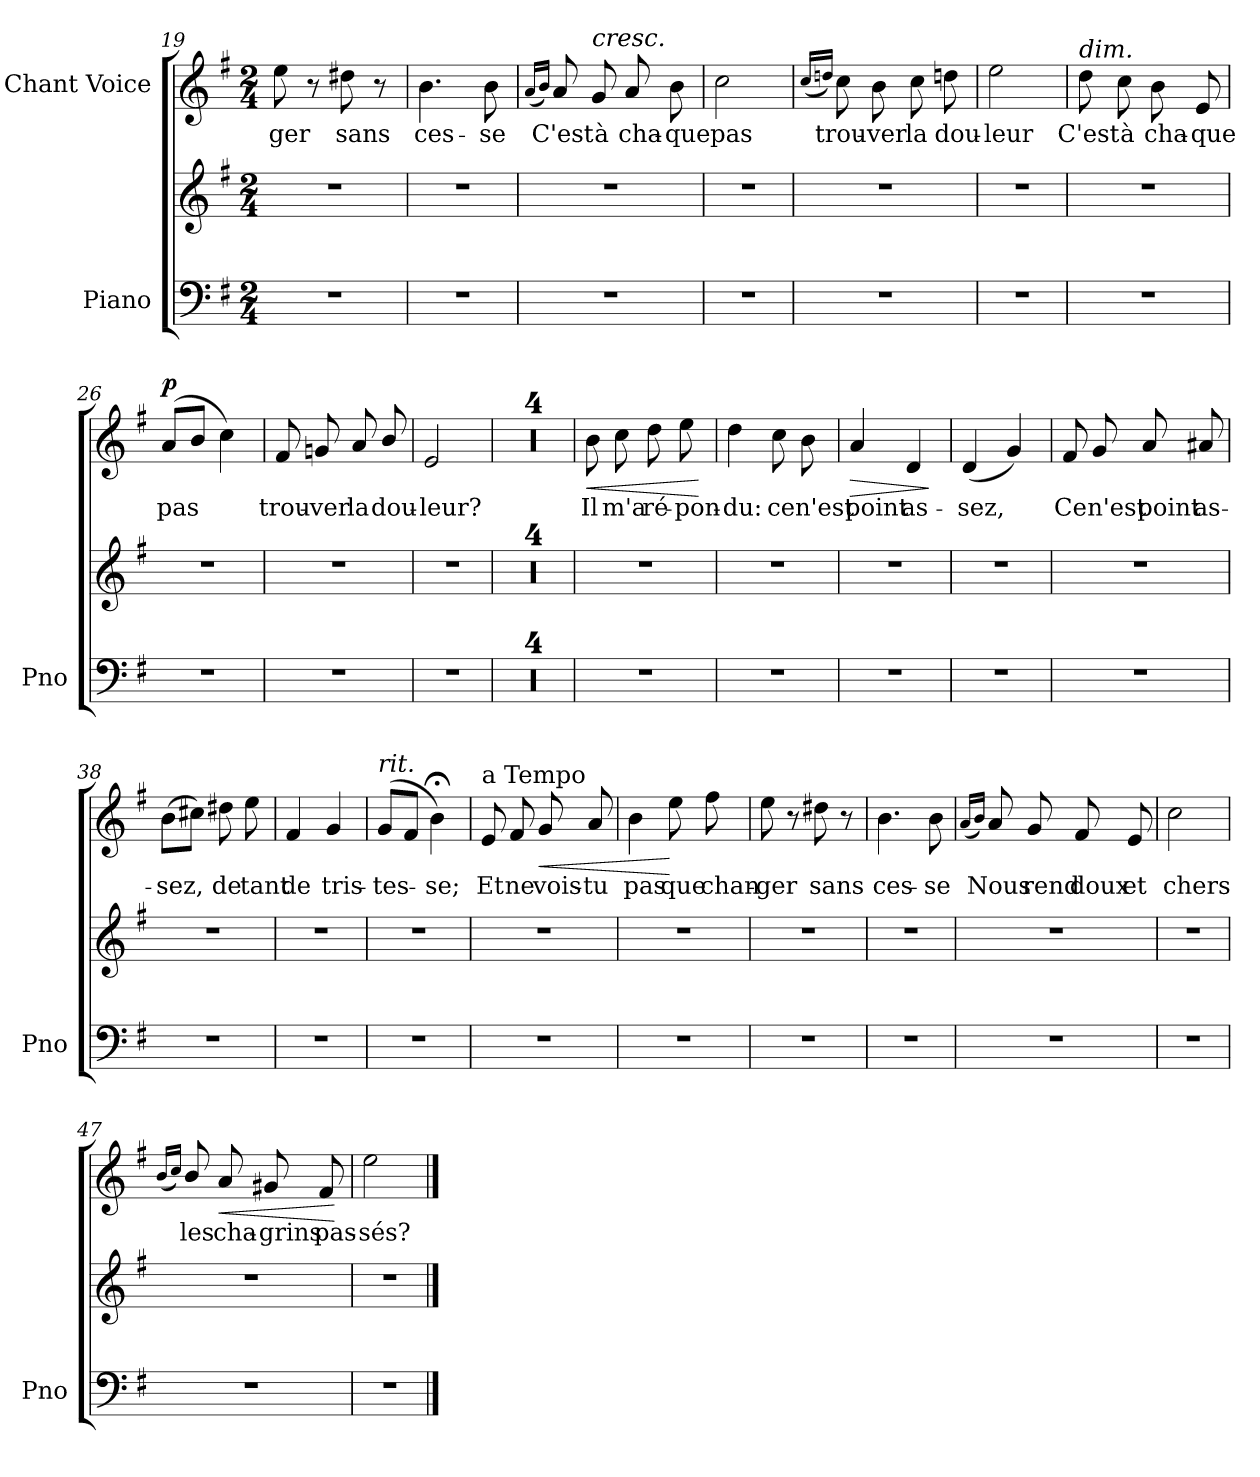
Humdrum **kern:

**kern	**kern	**kern	**text	**dynam
*part2	*part2	*part1	*part1	*part1
*staff3	*staff2	*staff1	*staff1	*staff1
*I"Piano	*	*I"Chant Voice	*	*
*I'Pno	*	*	*	*
*clefF4	*clefG2	*clefG2	*	*
*k[f#]	*k[f#]	*k[f#]	*	*
*M2/4	*M2/4	*M2/4	*	*
=19	=19	=19	=19	=19
2r	2r	8ee\	-ger	.
.	.	8r	.	.
.	.	8dd#X\	sans	.
.	.	8r	.	.
=20	=20	=20	=20	=20
2r	2r	4.b\	ces-	.
.	.	8b\	-se	.
=21	=21	=21	=21	=21
.	.	(16qa/LL	.	.
.	.	16qb/JJ)	.	.
2r	2r	8a/	C'est	.
!	!	!LO:TX:a:i:t=cresc.	!	!
.	.	8g/	à	.
.	.	8a/	cha-	.
.	.	8b\	-que	.
=22	=22	=22	=22	=22
2r	2r	2cc\	pas	.
=23	=23	=23	=23	=23
.	.	(16qcc/LL	.	.
.	.	16qddn/JJ)	.	.
2r	2r	8cc\	trou-	.
.	.	8b\	-ver	.
.	.	8cc\	la	.
.	.	8ddn\	dou-	.
=24	=24	=24	=24	=24
2r	2r	2ee\	-leur	.
=25	=25	=25	=25	=25
!	!	!LO:TX:a:i:t=dim.	!	!
2r	2r	8dd\	C'est	.
.	.	8cc\	à	.
.	.	8b\	cha-	.
.	.	8e/	-que	.
=26	=26	=26	=26	=26
!	!	!	!	!LO:DY:a
2r	2r	(<8a/L	pas	p
.	.	8b/J	.	.
.	.	4cc\)	.	.
=27	=27	=27	=27	=27
2r	2r	8f#/	trou-	.
.	.	8gn/	-ver	.
.	.	8a/	la	.
.	.	8b/	dou-	.
=28	=28	=28	=28	=28
2r	2r	2e/	-leur?	.
=29	=29	=29	=29	=29
2r	2r	2r	.	.
=30	=30	=30	=30	=30
2r	2r	2r	.	.
=31	=31	=31	=31	=31
2r	2r	2r	.	.
=32	=32	=32	=32	=32
2r	2r	2r	.	.
=33	=33	=33	=33	=33
!	!	!	!	!LO:HP:b
2r	2r	8b\	Il	<
.	.	8cc\	m'a	.
.	.	8dd\	ré-	.
.	.	8ee\	-pon-	.
.	.	.	.	[
=34	=34	=34	=34	=34
2r	2r	4dd\	-du:	.
.	.	8cc\	ce	.
.	.	8b\	n'est	.
=35	=35	=35	=35	=35
!	!	!	!	!LO:HP:b
2r	2r	4a/	point	>
.	.	4d/	as-	.
.	.	.	.	]
=36	=36	=36	=36	=36
2r	2r	(4d/	-sez,	.
.	.	4g/)	.	.
=37	=37	=37	=37	=37
2r	2r	8f#/	Ce	.
.	.	8g/	n'est	.
.	.	8a/	point	.
.	.	8a#X/	as-	.
=38	=38	=38	=38	=38
2r	2r	(8b\L	-sez,	.
.	.	8cc#X\J)	.	.
.	.	8dd#X\	de	.
.	.	8ee\	tant	.
=39	=39	=39	=39	=39
2r	2r	4f#/	de	.
.	.	4g/	tris-	.
=40	=40	=40	=40	=40
!	!	!LO:TX:a:i:t=rit.	!	!
2r	2r	(<8g/L	-tes-	.
.	.	8f#/J	.	.
.	.	4b;<\)	-se;	.
=41	=41	=41	=41	=41
!	!	!LO:TX:a:t=a Tempo	!	!
2r	2r	8e/	Et	.
.	.	8f#/	ne	.
!	!	!	!	!LO:HP:b
.	.	8g/	vois-	<
.	.	8a/	-tu	.
=42	=42	=42	=42	=42
2r	2r	4b\	pas	.
.	.	8ee\	que	[
.	.	8ff#\	chan-	.
=43	=43	=43	=43	=43
2r	2r	8ee\	-ger	.
.	.	8r	.	.
.	.	8dd#X\	sans	.
.	.	8r	.	.
=44	=44	=44	=44	=44
2r	2r	4.b\	ces-	.
.	.	8b\	-se	.
=45	=45	=45	=45	=45
.	.	(16qa/LL	.	.
.	.	16qb/JJ)	.	.
2r	2r	8a/	Nous	.
.	.	8g/	rend	.
.	.	8f#/	doux	.
.	.	8e/	et	.
=46	=46	=46	=46	=46
2r	2r	2cc\	chers	.
=47	=47	=47	=47	=47
.	.	(16qb/LL	.	.
.	.	16qcc/JJ)	.	.
2r	2r	8b/	les	.
!	!	!	!	!LO:HP:b
.	.	8a/	cha-	<
.	.	8g#X/	-grins	.
.	.	8f#/	pas-	.
.	.	.	.	[
=48	=48	=48	=48	=48
2r	2r	2ee\	-sés?	.
==	==	==	==	==
*-	*-	*-	*-	*-
